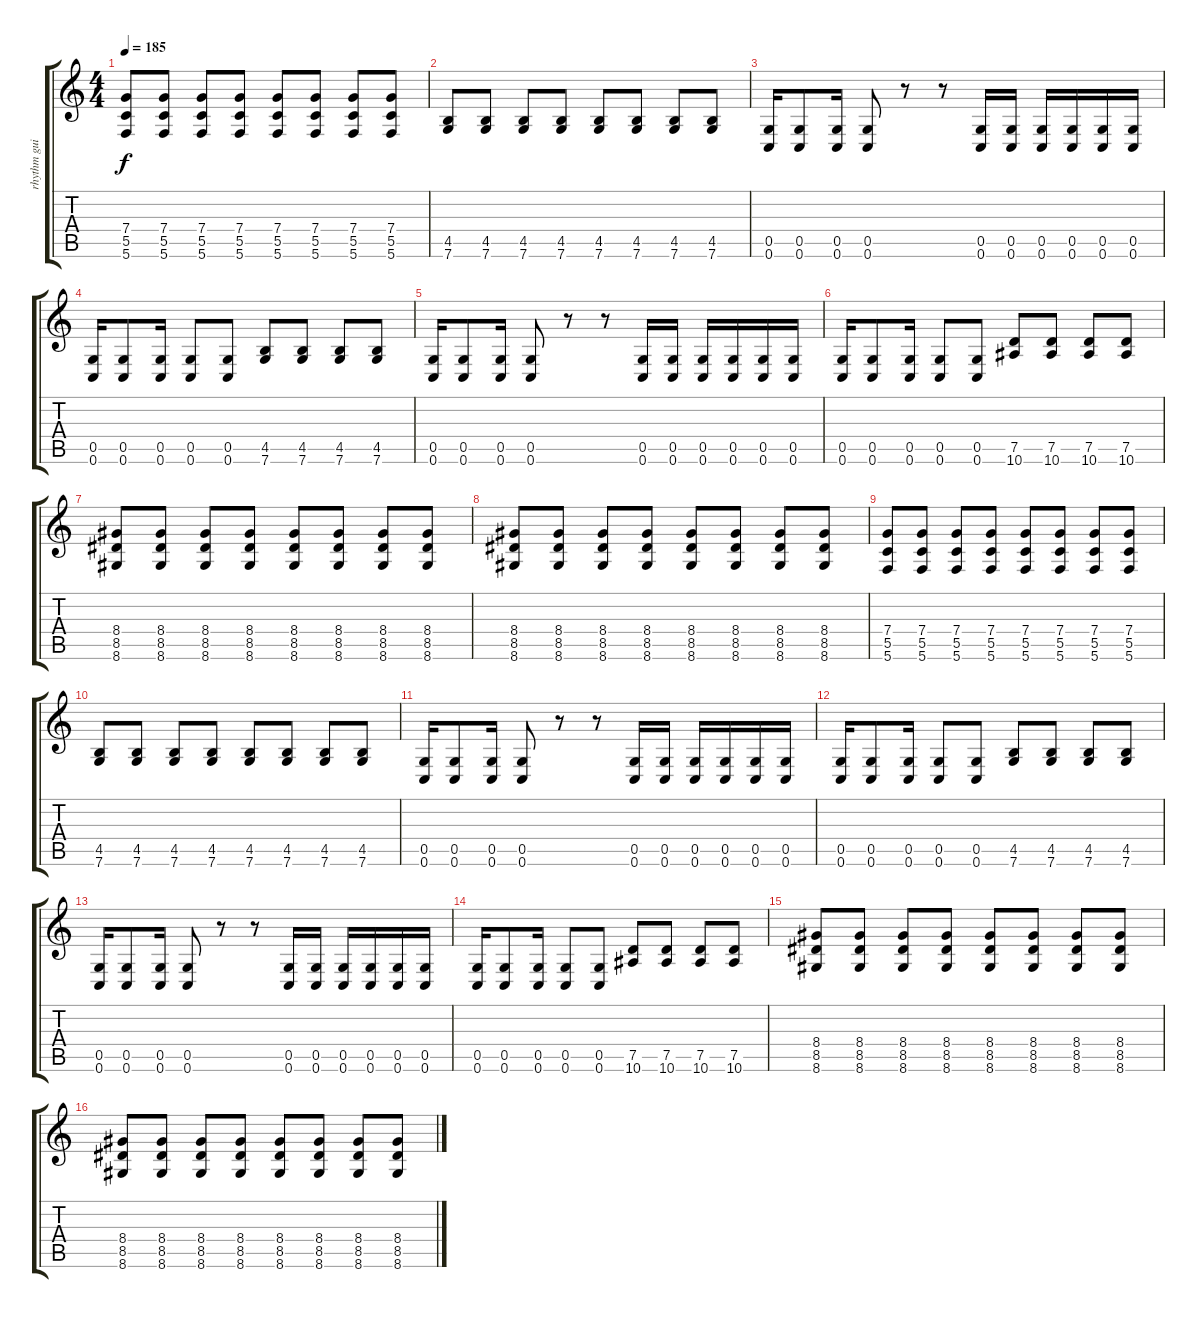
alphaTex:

\track ("rhythm guitar" "rhythm gui") {instrument distortionguitar}
\staff {score tabs}
\tuning (D4 A3 F3 C3 G2 C2) {hide}
\ts (4 4)
\tempo 185
\clef g2
\ks c
(7.4 5.5 5.6).8{dy f} (7.4 5.5 5.6).8 (7.4 5.5 5.6).8 (7.4 5.5 5.6).8 (7.4 5.5 5.6).8 (7.4 5.5 5.6).8 (7.4 5.5 5.6).8 (7.4 5.5 5.6).8 |
(4.5 7.6).8 (4.5 7.6).8 (4.5 7.6).8 (4.5 7.6).8 (4.5 7.6).8 (4.5 7.6).8 (4.5 7.6).8 (4.5 7.6).8 |
(0.5 0.6).16 (0.5 0.6).8 (0.5 0.6).16 (0.5 0.6).8 r.8 r.8 (0.5 0.6).16 (0.5 0.6).16 (0.5 0.6).16 (0.5 0.6).16 (0.5 0.6).16 (0.5 0.6).16 |
(0.5 0.6).16 (0.5 0.6).8 (0.5 0.6).16 (0.5 0.6).8 (0.5 0.6).8 (4.5 7.6).8 (4.5 7.6).8 (4.5 7.6).8 (4.5 7.6).8 |
(0.5 0.6).16 (0.5 0.6).8 (0.5 0.6).16 (0.5 0.6).8 r.8 r.8 (0.5 0.6).16 (0.5 0.6).16 (0.5 0.6).16 (0.5 0.6).16 (0.5 0.6).16 (0.5 0.6).16 |
(0.5 0.6).16 (0.5 0.6).8 (0.5 0.6).16 (0.5 0.6).8 (0.5 0.6).8 (7.5 10.6).8 (7.5 10.6).8 (7.5 10.6).8 (7.5 10.6).8 |
(8.4 8.5 8.6).8 (8.4 8.5 8.6).8 (8.4 8.5 8.6).8 (8.4 8.5 8.6).8 (8.4 8.5 8.6).8 (8.4 8.5 8.6).8 (8.4 8.5 8.6).8 (8.4 8.5 8.6).8 |
(8.4 8.5 8.6).8 (8.4 8.5 8.6).8 (8.4 8.5 8.6).8 (8.4 8.5 8.6).8 (8.4 8.5 8.6).8 (8.4 8.5 8.6).8 (8.4 8.5 8.6).8 (8.4 8.5 8.6).8 |
(7.4 5.5 5.6).8 (7.4 5.5 5.6).8 (7.4 5.5 5.6).8 (7.4 5.5 5.6).8 (7.4 5.5 5.6).8 (7.4 5.5 5.6).8 (7.4 5.5 5.6).8 (7.4 5.5 5.6).8 |
(4.5 7.6).8 (4.5 7.6).8 (4.5 7.6).8 (4.5 7.6).8 (4.5 7.6).8 (4.5 7.6).8 (4.5 7.6).8 (4.5 7.6).8 |
(0.5 0.6).16 (0.5 0.6).8 (0.5 0.6).16 (0.5 0.6).8 r.8 r.8 (0.5 0.6).16 (0.5 0.6).16 (0.5 0.6).16 (0.5 0.6).16 (0.5 0.6).16 (0.5 0.6).16 |
(0.5 0.6).16 (0.5 0.6).8 (0.5 0.6).16 (0.5 0.6).8 (0.5 0.6).8 (4.5 7.6).8 (4.5 7.6).8 (4.5 7.6).8 (4.5 7.6).8 |
(0.5 0.6).16 (0.5 0.6).8 (0.5 0.6).16 (0.5 0.6).8 r.8 r.8 (0.5 0.6).16 (0.5 0.6).16 (0.5 0.6).16 (0.5 0.6).16 (0.5 0.6).16 (0.5 0.6).16 |
(0.5 0.6).16 (0.5 0.6).8 (0.5 0.6).16 (0.5 0.6).8 (0.5 0.6).8 (7.5 10.6).8 (7.5 10.6).8 (7.5 10.6).8 (7.5 10.6).8 |
(8.4 8.5 8.6).8 (8.4 8.5 8.6).8 (8.4 8.5 8.6).8 (8.4 8.5 8.6).8 (8.4 8.5 8.6).8 (8.4 8.5 8.6).8 (8.4 8.5 8.6).8 (8.4 8.5 8.6).8 |
(8.4 8.5 8.6).8 (8.4 8.5 8.6).8 (8.4 8.5 8.6).8 (8.4 8.5 8.6).8 (8.4 8.5 8.6).8 (8.4 8.5 8.6).8 (8.4 8.5 8.6).8 (8.4 8.5 8.6).8
